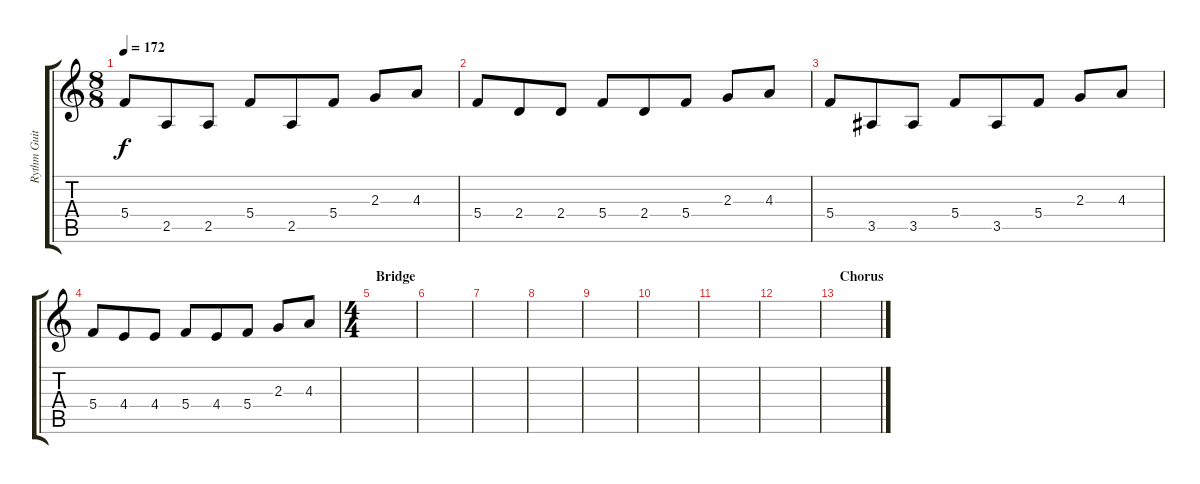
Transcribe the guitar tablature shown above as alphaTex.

\track ("Rythm Guitar 2" "Rythm Guit") {instrument distortionguitar}
\staff {score tabs}
\tuning (D4 A3 F3 C3 G2 D2) {hide}
\ts (8 8)
\tempo 172
\clef g2
\ks c
5.4.8{dy f} 2.5.8 2.5.8 5.4.8 2.5.8 5.4.8 2.3.8 4.3.8 |
5.4.8 2.4.8 2.4.8 5.4.8 2.4.8 5.4.8 2.3.8 4.3.8 |
5.4.8 3.5.8 3.5.8 5.4.8 3.5.8 5.4.8 2.3.8 4.3.8 |
5.4.8 4.4.8 4.4.8 5.4.8 4.4.8 5.4.8 2.3.8 4.3.8 |
\ts (4 4)
\section ("" "Bridge")
|
|
|
|
|
|
|
|
\section ("" "Chorus")
